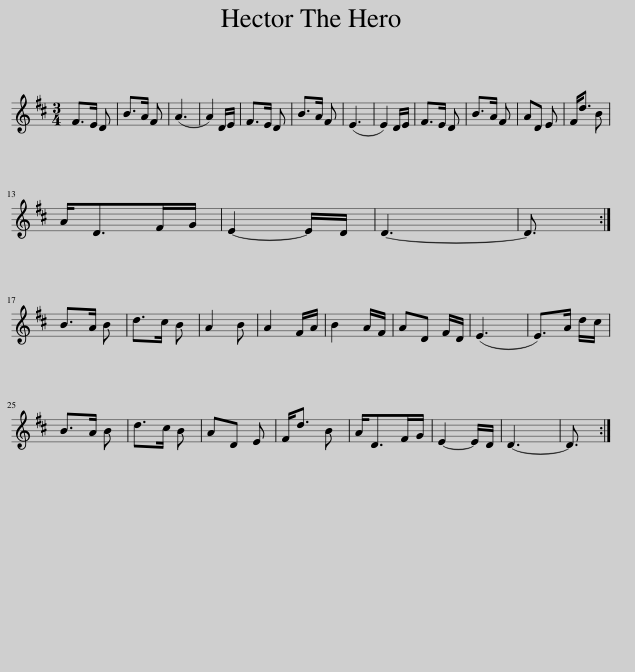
X:1
L:1/8
M:3/4
I:linebreak $
K:D
V:1 treble
V:1
 F>E D | B>A F | (A3 | A2) D/E/ | F>E D | %5
 B>A F | (E3 | E2) D/E/ | F>E D | B>A F | %10
 AD E | F<d B |$ A<DF/G/ | E2- E/D/ | D3- | %15
 D3/2 :|$ B>A B | d>c B | A2 B | A2 F/A/ | %20
 B2 A/F/ | AD F/D/ | (E3 | E>)A d/c/ |$ B>A B | %25
 d>c B | AD E | F<d B | A<DF/G/ | E2- E/D/ | %30
 D3- | D3/2 :| %32
